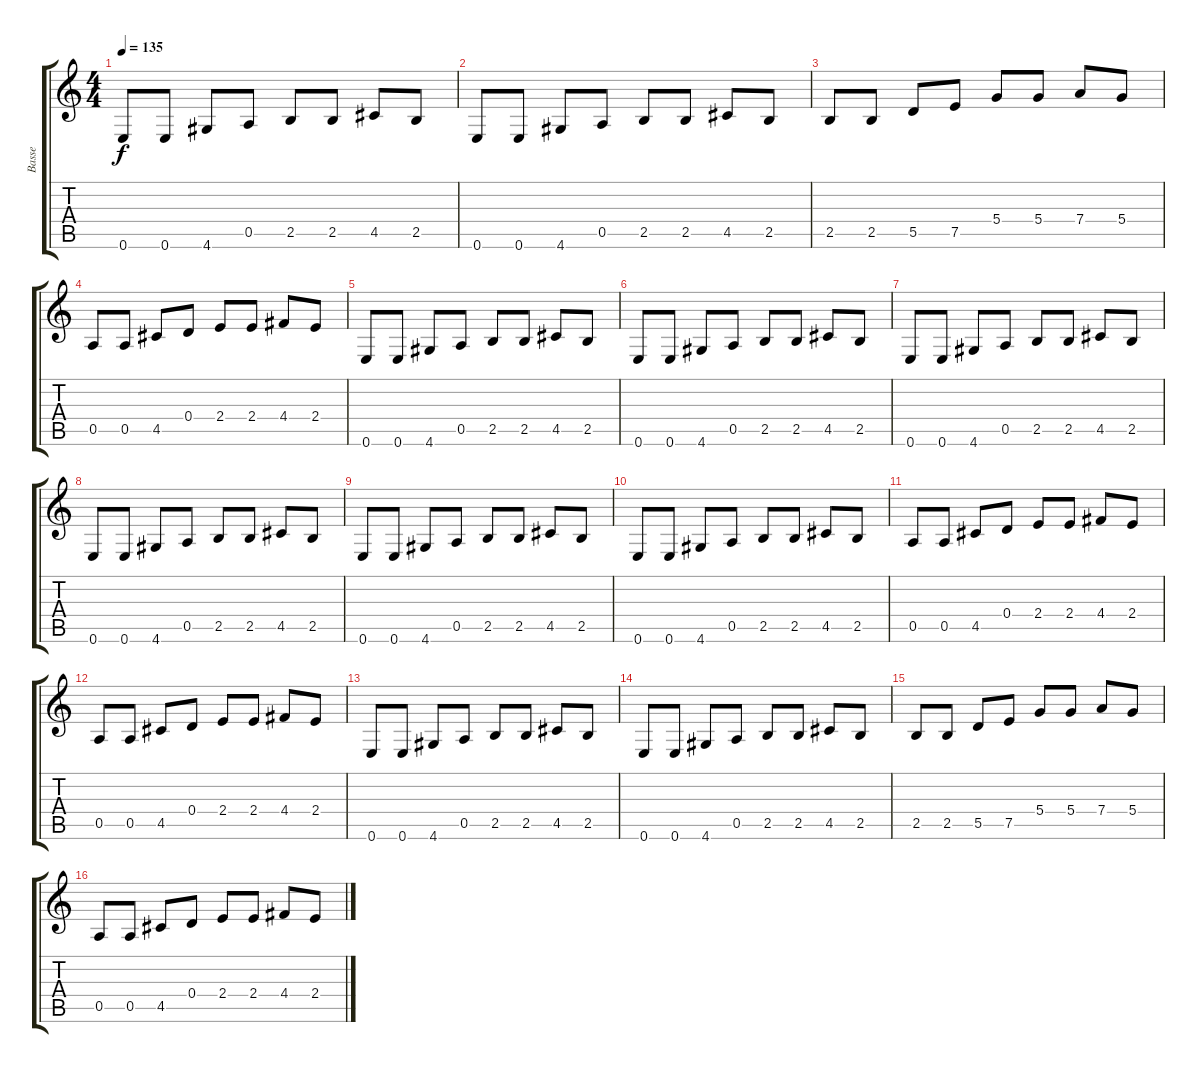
\track ("Basse" "Basse") {instrument electricbassfinger}
\staff {score tabs}
\tuning (E4 B3 G3 D3 A2 E2) {hide}
\ts (4 4)
\tempo 135
\clef g2
\ks c
0.6.8{dy f} 0.6.8 4.6.8 0.5.8 2.5.8 2.5.8 4.5.8 2.5.8 |
0.6.8 0.6.8 4.6.8 0.5.8 2.5.8 2.5.8 4.5.8 2.5.8 |
2.5.8 2.5.8 5.5.8 7.5.8 5.4.8 5.4.8 7.4.8 5.4.8 |
0.5.8 0.5.8 4.5.8 0.4.8 2.4.8 2.4.8 4.4.8 2.4.8 |
0.6.8 0.6.8 4.6.8 0.5.8 2.5.8 2.5.8 4.5.8 2.5.8 |
0.6.8 0.6.8 4.6.8 0.5.8 2.5.8 2.5.8 4.5.8 2.5.8 |
0.6.8 0.6.8 4.6.8 0.5.8 2.5.8 2.5.8 4.5.8 2.5.8 |
0.6.8 0.6.8 4.6.8 0.5.8 2.5.8 2.5.8 4.5.8 2.5.8 |
0.6.8 0.6.8 4.6.8 0.5.8 2.5.8 2.5.8 4.5.8 2.5.8 |
0.6.8 0.6.8 4.6.8 0.5.8 2.5.8 2.5.8 4.5.8 2.5.8 |
0.5.8 0.5.8 4.5.8 0.4.8 2.4.8 2.4.8 4.4.8 2.4.8 |
0.5.8 0.5.8 4.5.8 0.4.8 2.4.8 2.4.8 4.4.8 2.4.8 |
0.6.8 0.6.8 4.6.8 0.5.8 2.5.8 2.5.8 4.5.8 2.5.8 |
0.6.8 0.6.8 4.6.8 0.5.8 2.5.8 2.5.8 4.5.8 2.5.8 |
2.5.8 2.5.8 5.5.8 7.5.8 5.4.8 5.4.8 7.4.8 5.4.8 |
0.5.8 0.5.8 4.5.8 0.4.8 2.4.8 2.4.8 4.4.8 2.4.8
